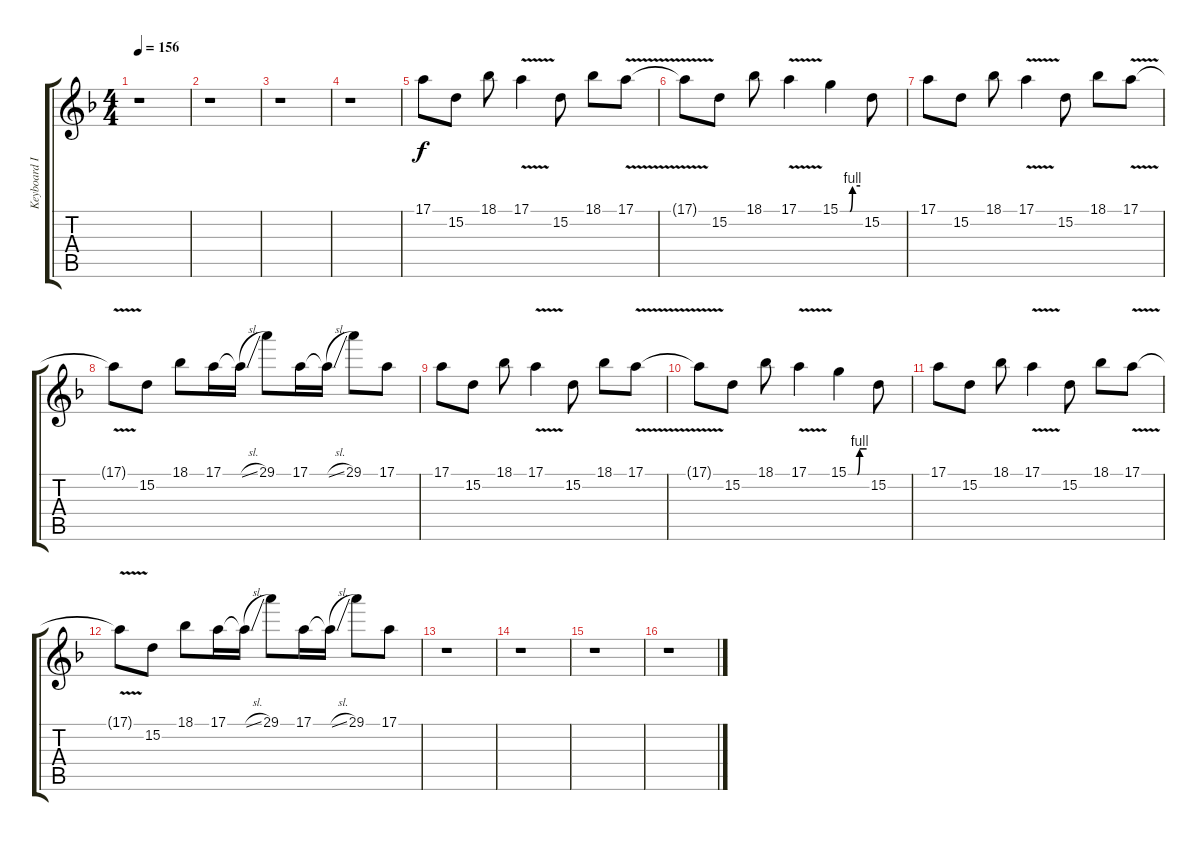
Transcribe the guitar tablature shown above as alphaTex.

\track ("Keyboard I" "Keyboard I") {instrument glockenspiel}
\staff {score tabs}
\tuning (E4 B3 G3 D3 A2 E2) {hide}
\ts (4 4)
\tempo 156
\clef g2
\ks dminor
r.1{dy f} |
r.1 |
r.1 |
r.1 |
17.1.8{balance 8} 15.2.8 18.1.8 17.1{v}.4 15.2.8 18.1.8 17.1{v}.8 |
17.1{t}.8 15.2.8 18.1.8 17.1{v}.4 15.1{be (custom 0 0 29 0 37 4 60 4)}.4 15.2.8 |
17.1.8 15.2.8 18.1.8 17.1{v}.4 15.2.8 18.1.8 17.1{v}.8 |
17.1{t}.8 15.2.8 18.1.8 17.1.16 17.1{sl t}.16 29.1.8 17.1.16 17.1{sl t}.16 29.1.8 17.1.8 |
17.1.8 15.2.8 18.1.8 17.1{v}.4 15.2.8 18.1.8 17.1{v}.8 |
17.1{t}.8 15.2.8 18.1.8 17.1{v}.4 15.1{be (custom 0 0 29 0 37 4 60 4)}.4 15.2.8 |
17.1.8 15.2.8 18.1.8 17.1{v}.4 15.2.8 18.1.8 17.1{v}.8 |
17.1{t}.8 15.2.8 18.1.8 17.1.16 17.1{sl t}.16 29.1.8 17.1.16 17.1{sl t}.16 29.1.8 17.1.8 |
r.1 |
r.1 |
r.1 |
r.1
